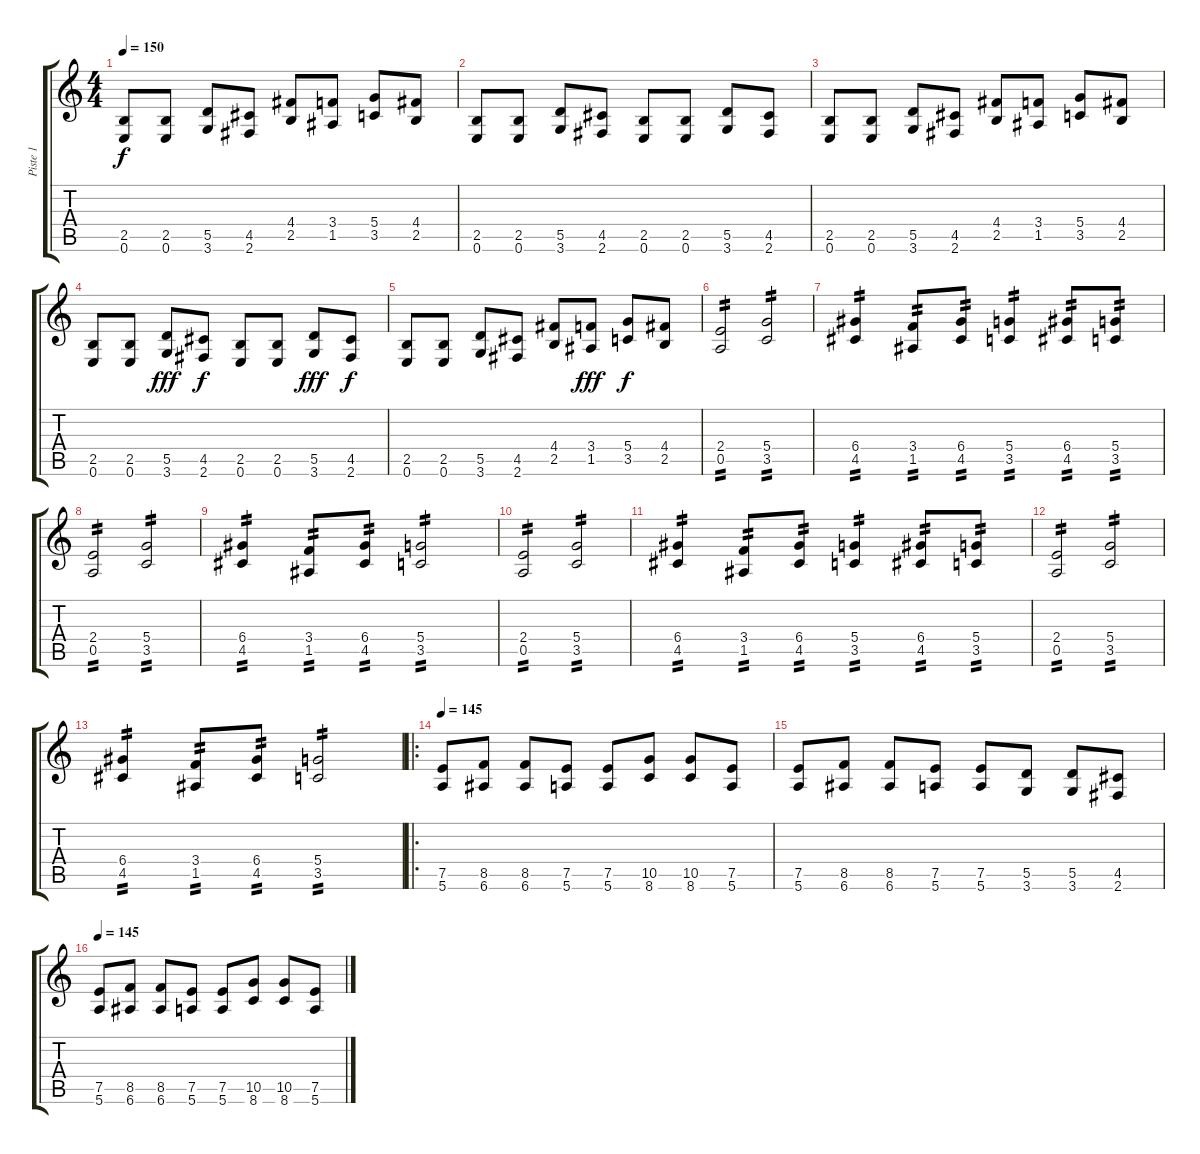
\track ("Piste 1" "Piste 1") {instrument overdrivenguitar}
\staff {score tabs}
\tuning (E4 B3 G3 D3 A2 E2) {hide}
\ts (4 4)
\tempo 150
\clef g2
\ks c
(2.5 0.6).8{dy f} (2.5 0.6).8 (5.5 3.6).8 (4.5 2.6).8 (4.4 2.5).8 (3.4 1.5).8 (5.4 3.5).8 (4.4 2.5).8 |
(2.5 0.6).8 (2.5 0.6).8 (5.5 3.6).8 (4.5 2.6).8 (2.5 0.6).8 (2.5 0.6).8 (5.5 3.6).8 (4.5 2.6).8 |
(2.5 0.6).8 (2.5 0.6).8 (5.5 3.6).8 (4.5 2.6).8 (4.4 2.5).8 (3.4 1.5).8 (5.4 3.5).8 (4.4 2.5).8 |
(2.5 0.6).8 (2.5 0.6).8 (5.5 3.6).8{dy fff} (4.5 2.6).8{dy f} (2.5 0.6).8 (2.5 0.6).8 (5.5 3.6).8{dy fff} (4.5 2.6).8{dy f} |
(2.5 0.6).8 (2.5 0.6).8 (5.5 3.6).8 (4.5 2.6).8 (4.4 2.5).8 (3.4 1.5).8{dy fff} (5.4 3.5).8{dy f} (4.4 2.5).8 |
(2.4 0.5).2{tp 2} (5.4 3.5).2{tp 2} |
(6.4 4.5).4{tp 2} (3.4 1.5).8{tp 2} (6.4 4.5).8{tp 2} (5.4 3.5).4{tp 2} (6.4 4.5).8{tp 2} (5.4 3.5).8{tp 2} |
(2.4 0.5).2{tp 2} (5.4 3.5).2{tp 2} |
(6.4 4.5).4{tp 2} (3.4 1.5).8{tp 2} (6.4 4.5).8{tp 2} (5.4 3.5).2{tp 2} |
(2.4 0.5).2{tp 2} (5.4 3.5).2{tp 2} |
(6.4 4.5).4{tp 2} (3.4 1.5).8{tp 2} (6.4 4.5).8{tp 2} (5.4 3.5).4{tp 2} (6.4 4.5).8{tp 2} (5.4 3.5).8{tp 2} |
(2.4 0.5).2{tp 2} (5.4 3.5).2{tp 2} |
(6.4 4.5).4{tp 2} (3.4 1.5).8{tp 2} (6.4 4.5).8{tp 2} (5.4 3.5).2{tp 2} |
\ro
\tempo 145
(7.5 5.6).8 (8.5 6.6).8 (8.5 6.6).8 (7.5 5.6).8 (7.5 5.6).8 (10.5 8.6).8 (10.5 8.6).8 (7.5 5.6).8 |
(7.5 5.6).8 (8.5 6.6).8 (8.5 6.6).8 (7.5 5.6).8 (7.5 5.6).8 (5.5 3.6).8 (5.5 3.6).8 (4.5 2.6).8 |
\tempo 145
(7.5 5.6).8 (8.5 6.6).8 (8.5 6.6).8 (7.5 5.6).8 (7.5 5.6).8 (10.5 8.6).8 (10.5 8.6).8 (7.5 5.6).8
